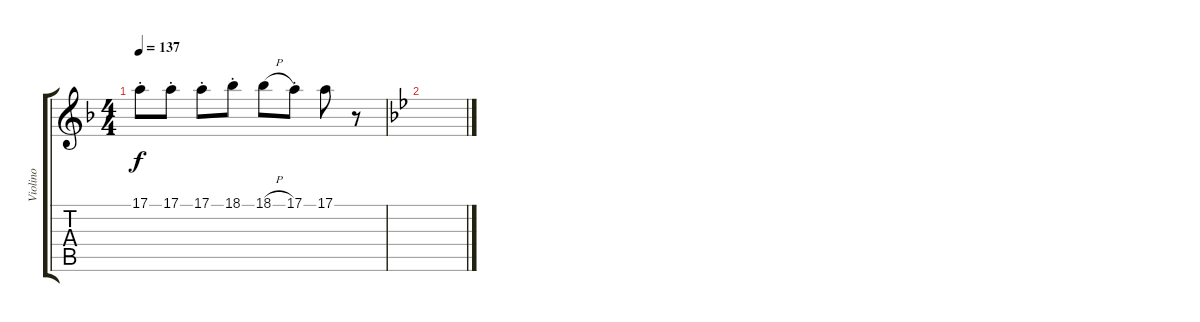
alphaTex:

\track ("Violino" "Violino") {instrument violin}
\staff {score tabs}
\tuning (E4 B3 G3 D3 A2 E2) {hide}
\ts (4 4)
\tempo 137
\clef g2
\ks dminor
17.1{st}.8{dy f} 17.1{st}.8 17.1{st}.8 18.1{st}.8 18.1{h}.8 17.1{st}.8 17.1.8 r.8 |
\ks gminor
